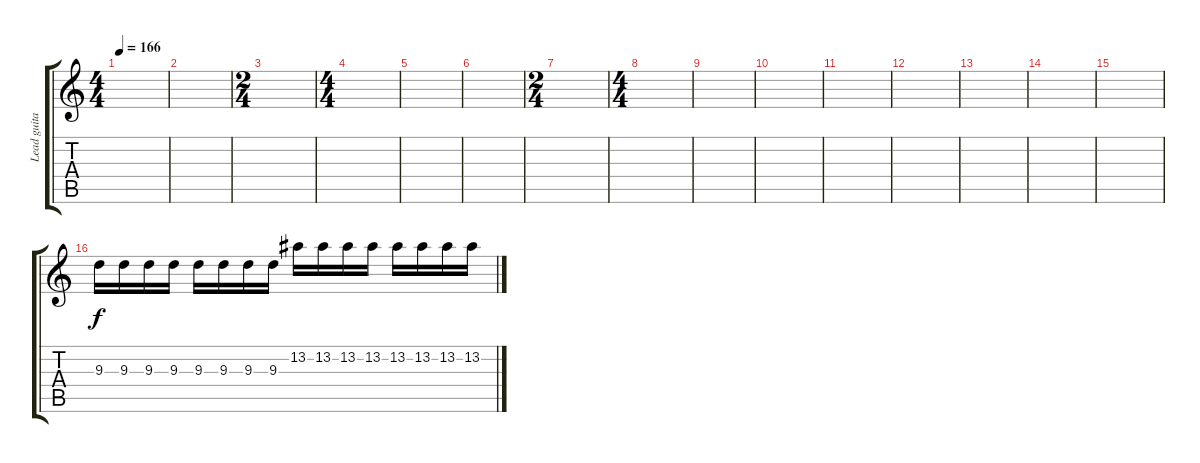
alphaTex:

\track ("Lead guitar" "Lead guita") {instrument distortionguitar}
\staff {score tabs}
\tuning (D4 A3 F3 C3 G2 C2) {hide}
\ts (4 4)
\tempo 166
\clef g2
\ks c
|
|
\ts (2 4)
|
\ts (4 4)
|
|
|
\ts (2 4)
|
\ts (4 4)
|
|
|
|
|
|
|
|
9.3.16 9.3.16 9.3.16 9.3.16 9.3.16 9.3.16 9.3.16 9.3.16 13.2.16 13.2.16 13.2.16 13.2.16 13.2.16 13.2.16 13.2.16 13.2.16
